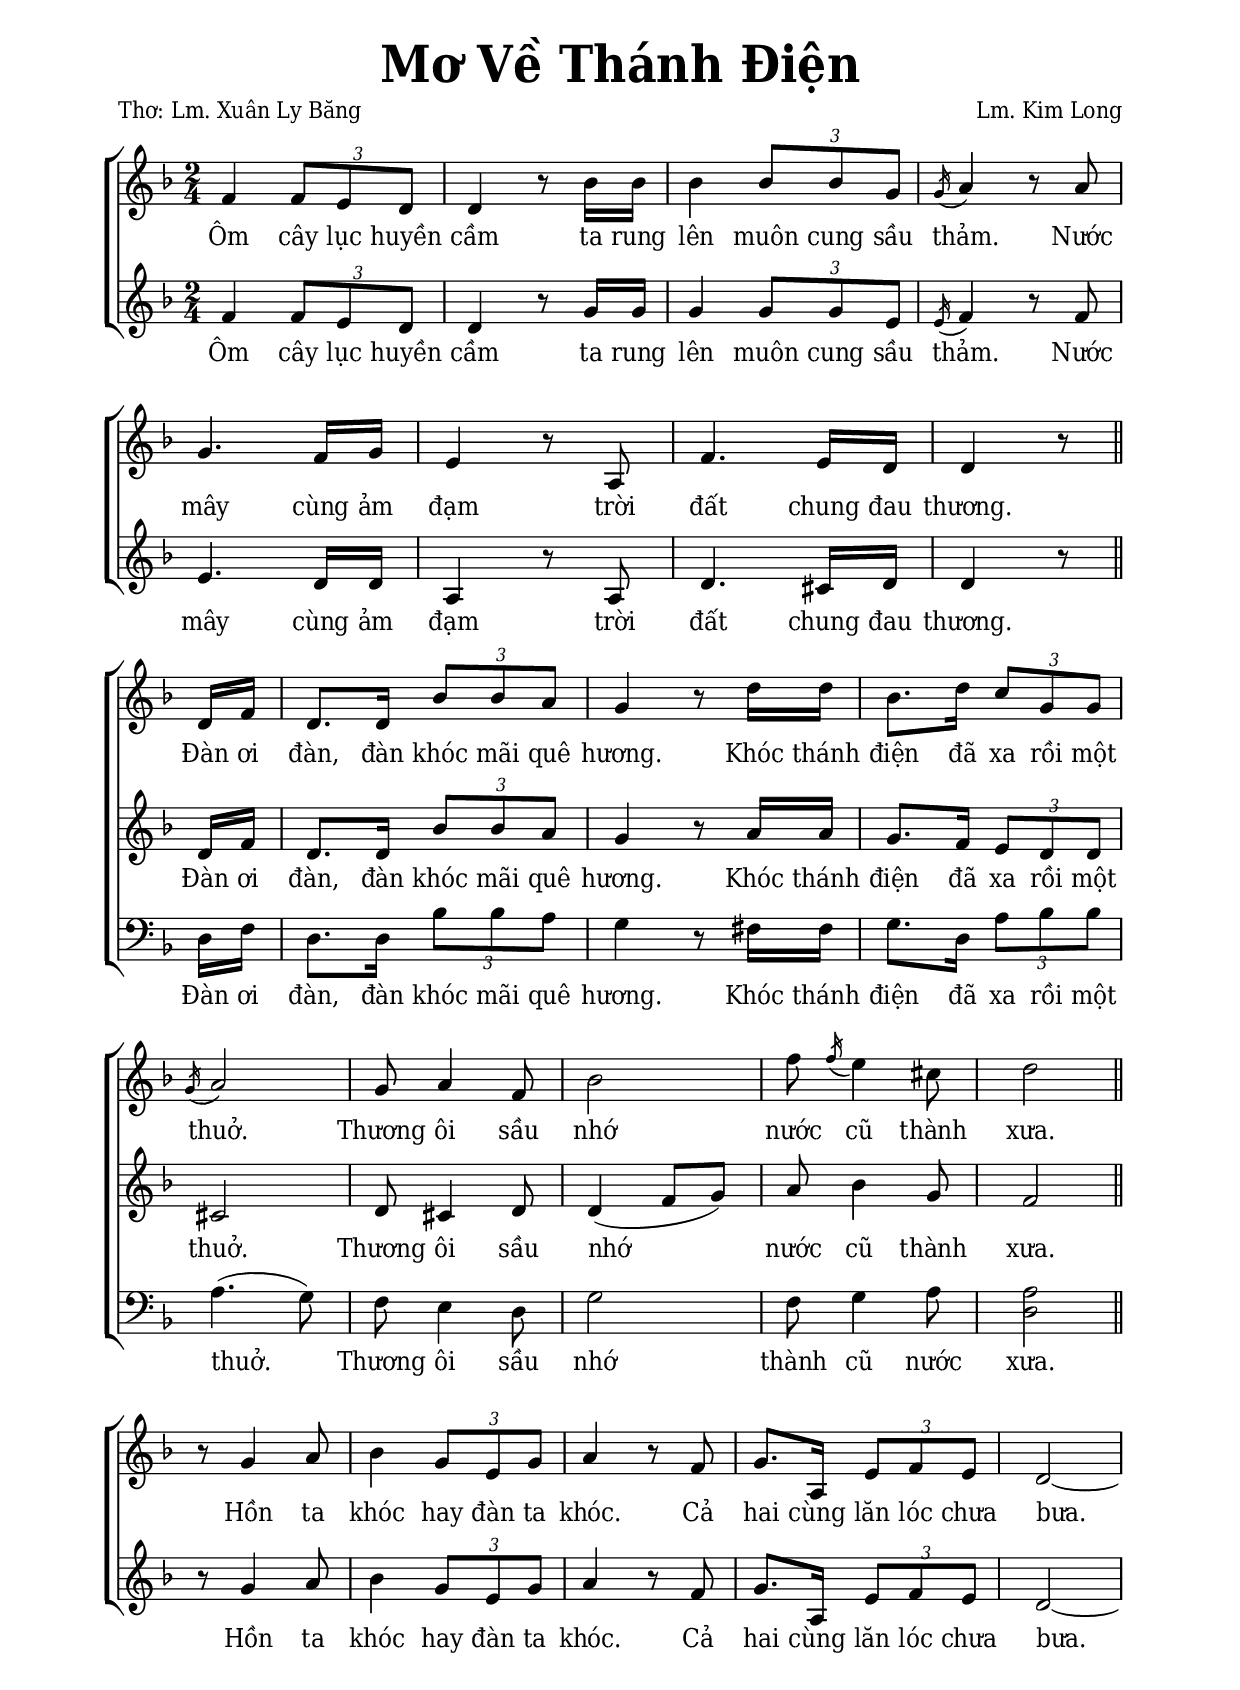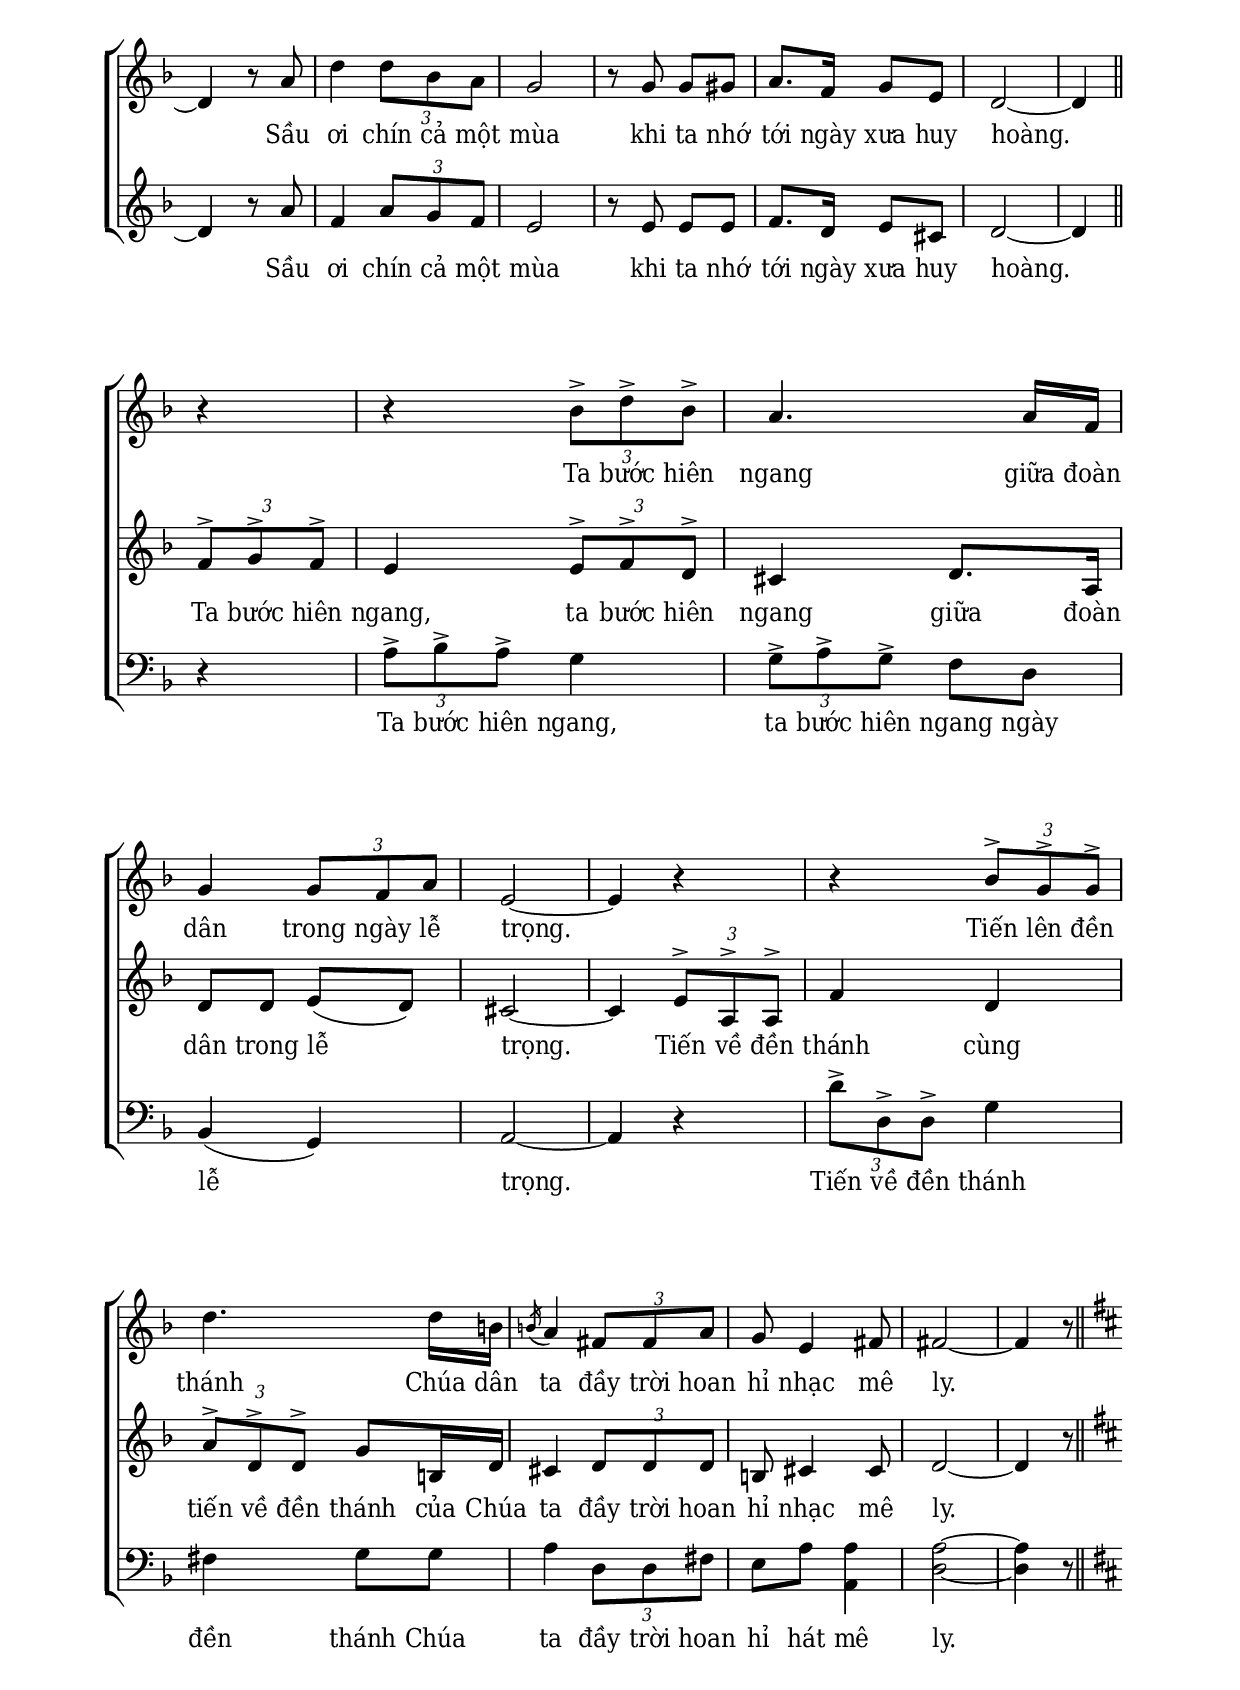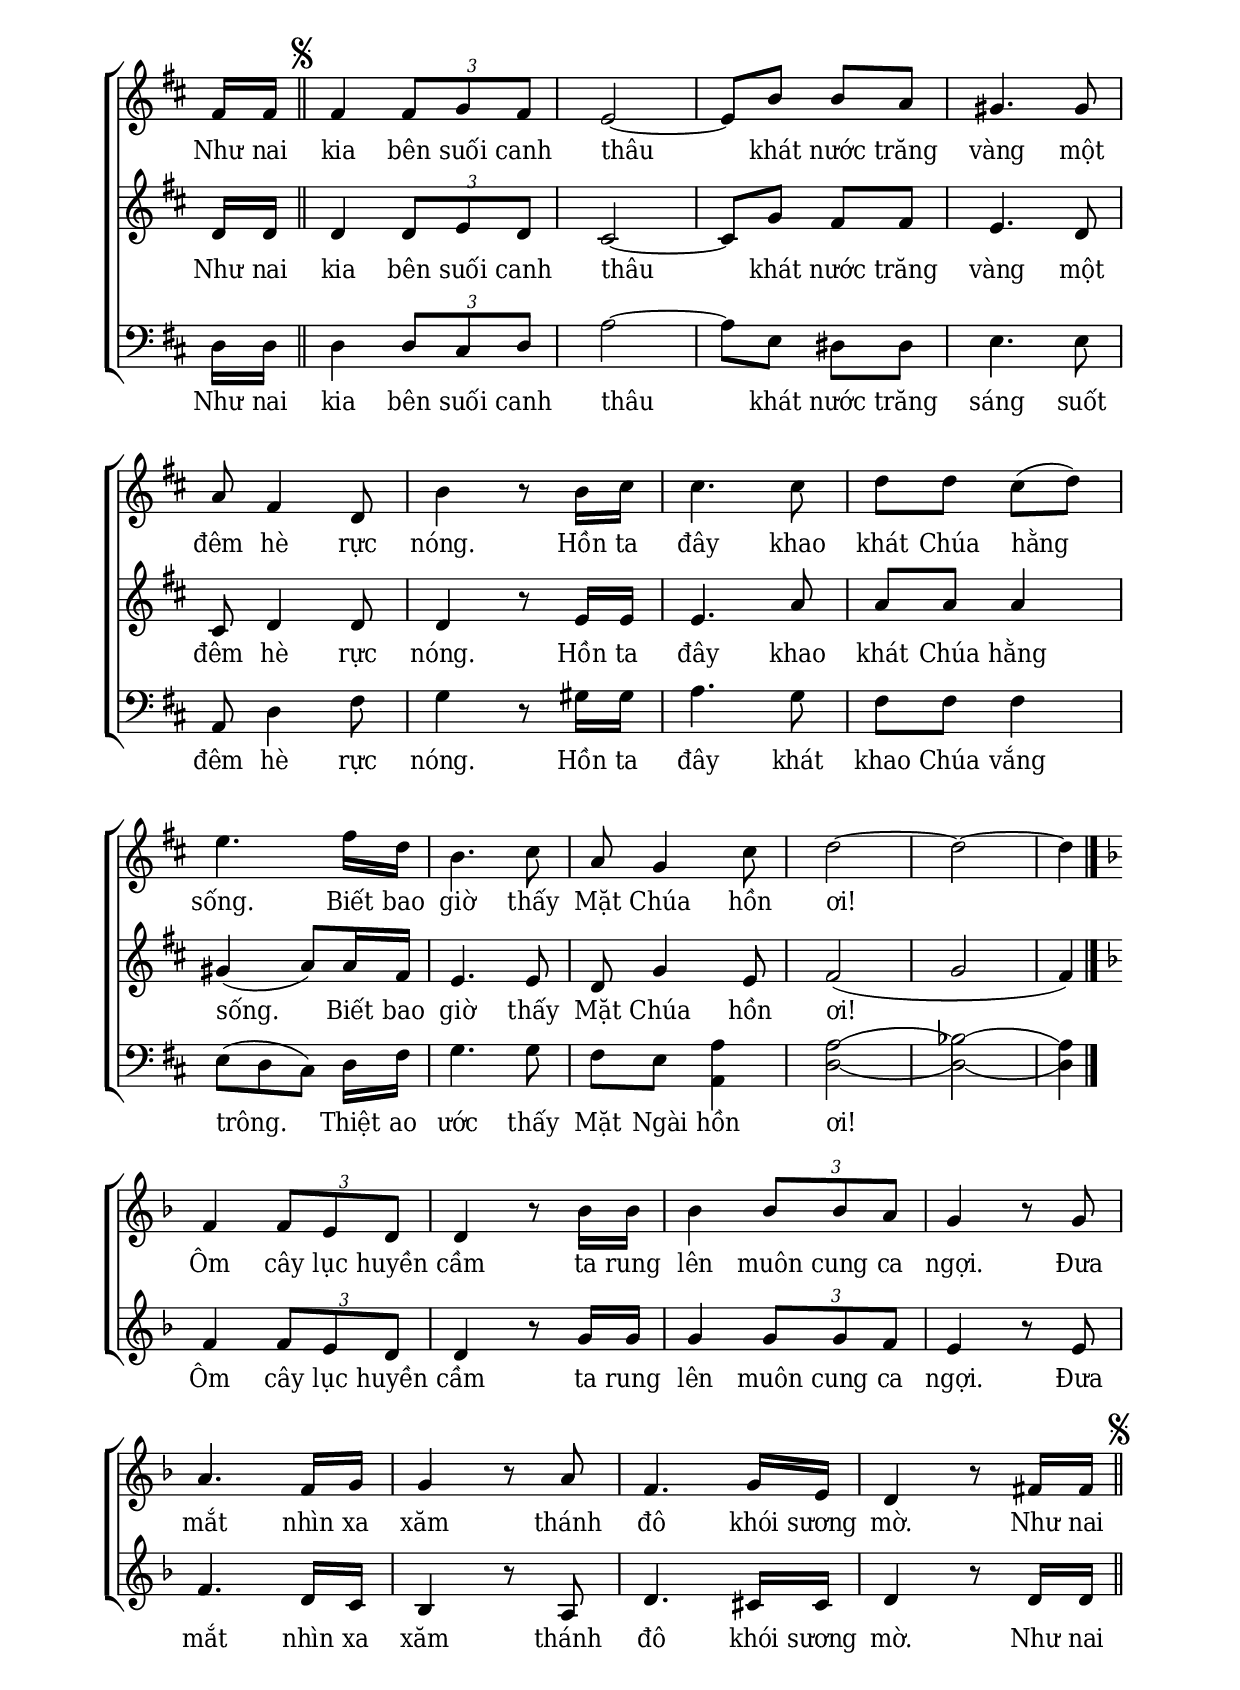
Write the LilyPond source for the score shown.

% Cài đặt chung
\version "2.22.1"
\include "english.ly"

\header {
  title = \markup { \fontsize #3 "Mơ Về Thánh Điện" }
  poet = "Thơ: Lm. Xuân Ly Băng"
  composer = "Lm. Kim Long"
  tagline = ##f
}

% Nhạc
nhacDiepKhucSop = \relative c' {
  f4 \tuplet 3/2 { f8 e d } |
  d4 r8 bf'16 bf |
  bf4 \tuplet 3/2 { bf8 bf g } |
  \slashedGrace { g16 ( } a4) r8 a |
  g4. f16 g |
  e4 r8 a, |
  f'4. e16 d |
  d4 r8 \bar "||" \break
  d16 f |
  d8. d16 \tuplet 3/2 { bf'8 bf a } |
  g4 r8 d'16 d |
  bf8. d16 \tuplet 3/2 { c8 g g } |
  \slashedGrace { g16 ( } a2) |
  g8 a4 f8 |
  bf2 |
  f'8 \slashedGrace { f16 ( } e4) cs8 |
  d2 \bar "||" \break
  
  r8 g,4 a8 |
  bf4 \tuplet 3/2 { g8 e g } |
  a4 r8 f |
  g8. a,16 \tuplet 3/2 { e'8 f e } |
  d2 ~ |
  d4 r8 a' |
  d4 \tuplet 3/2 { d8 bf a } |
  g2 |
  r8 g g gs |
  a8. f16 g8 e |
  d2 ~ |
  d4 \bar "||" \break
  
  r4 |
  r \tuplet 3/2 { bf'8 ^> d ^> bf ^> } |
  a4. a16 f |
  g4 \tuplet 3/2 { g8 f a } |
  e2 ~ |
  e4 r |
  r \tuplet 3/2 { bf'8 ^> g ^> g ^> } |
  d'4. d16 b! |
  \slashedGrace { b!16 ( } a4) \tuplet 3/2 { fs8 fs a } |
  g e4 fs8 |
  fs2 ~ |
  fs4 r8 \bar "||" \break
  
  \set Staff.printKeyCancellation = ##f
  \key d \major
  fs16 fs
  \once \override Score.RehearsalMark.font-size = #0.1
  \mark \markup { \musicglyph #"scripts.segno" }
  \bar "||"
  
  fs4 \tuplet 3/2 { fs8 g fs } |
  e2 ~ |
  e8 b' b a |
  gs4. gs8 |
  a fs4 d8 |
  b'4 r8 b16 cs |
  cs4. cs8 |
  d d cs (d) |
  e4. fs16 d |
  b4. cs8 |
  a g4 cs8 |
  d2 ~ |
  d ~ |
  \partial 4 d4 \bar "|." \break
  
  \key f \major
  f,4 \tuplet 3/2 { f8 e d } |
  d4 r8 bf'16 bf |
  bf4 \tuplet 3/2 { bf8 bf a } |
  g4 r8 g |
  a4. f16 g |
  g4 r8 a |
  f4. g16 e |
  d4 r8 fs16 fs
  \once \override Score.RehearsalMark.font-size = #0.1
  \mark \markup { \musicglyph #"scripts.segno" }
  \bar "||"
}

nhacDiepKhucAlto = \relative c' {
  f4 \tuplet 3/2 { f8 e d } |
  d4 r8 g16 g |
  g4 \tuplet 3/2 { g8 g e } |
  \slashedGrace { e16 ( } f4) r8 f |
  e4. d16 d |
  a4 r8 a |
  d4. cs16 d |
  d4 r8
  d16 f |
  d8. d16 \tuplet 3/2 { bf'8 bf a } |
  g4 r8 a16 a |
  g8. f16 \tuplet 3/2 { e8 d d } |
  cs2 |
  d8 cs4 d8 |
  d4 (f8 g) |
  a bf4 g8 |
  f2 |
  r8 g4 a8 |
  bf4 \tuplet 3/2 { g8 e g } |
  a4 r8 f |
  g8. a,16 \tuplet 3/2 { e'8 f e } |
  d2 ~ |
  d4 r8 a' |
  f4 \tuplet 3/2 { a8 g f } |
  e2 |
  r8 e e e |
  f8. d16 e8 cs |
  d2 ~ |
  d4
  \tuplet 3/2 { f8 ^> g ^> f ^> } |
  e4 \tuplet 3/2 { e8 ^> f ^> d ^> } |
  cs4 d8. a16 |
  d8 d e (d) |
  cs2 ~ |
  cs4 \tuplet 3/2 { e8 ^> a, ^> a ^> } |
  f'4 d |
  \tuplet 3/2 { a'8 ^> d, ^> d ^> } g8 b,!16 d |
  cs4 \tuplet 3/2 { d8 d d } |
  b! cs4 cs8 |
  d2 ~ |
  d4 r8
  
  \set Staff.printKeyCancellation = ##f
  \key d \major
  d16 d |
  d4 \tuplet 3/2 { d8 e d } |
  cs2 ~ |
  cs8 g' fs fs |
  e4. d8 |
  cs d4 d8 |
  d4 r8 e16 e |
  e4. a8 |
  a a a4 |
  gs (a8) a16 fs |
  e4. e8 |
  d g4 e8 |
  fs2 ( |
  g |
  fs4)
  
  \key f \major
  f4 \tuplet 3/2 { f8 e d } |
  d4 r8 g16 g |
  g4 \tuplet 3/2 { g8 g f } |
  e4 r8 e |
  f4. d16 c |
  bf4 r8 a |
  d4. cs16 cs |
  d4 r8 d16 d
}

nhacDiepKhucBas = \relative c {
  R2*7
  r4 r8
  d16 f |
  d8. d16 \tuplet 3/2 { bf'8 bf a } |
  g4 r8 fs16 fs |
  g8. d16 \tuplet 3/2 { a'8 bf bf } |
  a4. (g8) |
  f e4 d8 |
  g2 |
  f8 g4 a8 |
  <a d,>2 |
  
  R2*11
  r4
  r |
  \tuplet 3/2 { a8 ^> bf ^> a ^> } g4 |
  \tuplet 3/2 { g8 ^> a ^> g ^> } f d |
  bf4 (g) |
  a2 ~ |
  a4 r |
  \tuplet 3/2 { d'8 ^> d, ^> d ^> } g4 |
  fs4 g8 g |
  a4 \tuplet 3/2 { d,8 d fs } |
  e a <a a,>4 |
  <a d,>2 ~ |
  <a d,>4 r8
  
  \set Staff.printKeyCancellation = ##f
  \key d \major
  d,16 d |
  d4 \tuplet 3/2 { d8 cs d } |
  a'2 ~ |
  a8 e ds ds |
  e4. e8 |
  a, d4 fs8 |
  g4 r8 gs16 gs |
  a4. g8 |
  fs fs fs4 |
  e8 ([d cs]) d16 fs |
  g4. g8 |
  fs e <a a,>4 |
  <a\=1^( d,\=2_(>2 |
  <bf\=1) \=1^( d,\=2) \=2_(> |
  <a\=1) d,\=2)>4
}

% Lời
loiDiepKhucSop = \lyricmode {
  Ôm cây lục huyền cầm ta rung lên muôn cung sầu thảm.
  Nước mây cùng ảm đạm trời đất chung đau thương.
  Đàn ơi đàn, đàn khóc mãi quê hương.
  Khóc thánh điện đã xa rồi một thuở.
  Thương ôi sầu nhớ nước cũ thành xưa.
  Hồn ta khóc hay đàn ta khóc.
  Cả hai cùng lăn lóc chưa bưa.
  Sầu ơi chín cả một mùa khi ta nhớ tới ngày xưa huy hoàng.
  Ta bước hiên ngang giữa đoàn dân trong ngày lễ trọng.
  Tiến lên đền thánh Chúa dân ta đầy trời hoan hỉ nhạc mê ly.
  Như nai kia bên suối canh thâu
  khát nước trăng vàng một đêm hè rực nóng.
  Hồn ta đây khao khát Chúa hằng sống.
  Biết bao giờ thấy Mặt Chúa hồn ơi!
  Ôm cây lục huyền cầm ta rung lên muôn cung ca ngợi.
  Đưa mắt nhìn xa xăm
  thánh đô khói sương mờ.
  Như nai
}

loiDiepKhucAlto = \lyricmode {
  Ôm cây lục huyền cầm ta rung lên muôn cung sầu thảm.
  Nước mây cùng ảm đạm trời đất chung đau thương.
  Đàn ơi đàn, đàn khóc mãi quê hương.
  Khóc thánh điện đã xa rồi một thuở.
  Thương ôi sầu nhớ nước cũ thành xưa.
  Hồn ta khóc hay đàn ta khóc.
  Cả hai cùng lăn lóc chưa bưa.
  Sầu ơi chín cả một mùa khi ta nhớ tới ngày xưa huy hoàng.
  Ta bước hiên ngang,
  ta bước hiên ngang giữa đoàn dân trong lễ trọng.
  Tiến về đền thánh cùng tiến về đền thánh của Chúa ta
  đầy trời hoan hỉ nhạc mê ly.
  Như nai kia bên suối canh thâu
  khát nước trăng vàng một đêm hè rực nóng.
  Hồn ta đây khao khát Chúa hằng sống.
  Biết bao giờ thấy Mặt Chúa hồn ơi!
  Ôm cây lục huyền cầm ta rung lên muôn cung ca ngợi.
  Đưa mắt nhìn xa xăm
  thánh đô khói sương mờ.
  Như nai
}

loiDiepKhucBas = \lyricmode {
  Đàn ơi đàn, đàn khóc mãi quê hương.
  Khóc thánh điện đã xa rồi một thuở.
  Thương ôi sầu nhớ thành cũ nước xưa.
  Ta bước hiên ngang, ta bước hiên ngang ngày lễ trọng.
  Tiến về đền thánh đền thánh Chúa ta
  đầy trời hoan hỉ hát mê ly.
  Như nai kia bên suối canh thâu khát nước trăng sáng
  suốt đêm hè rực nóng.
  Hồn ta đây khát khao Chúa vắng trông.
  Thiệt ao ước thấy Mặt Ngài hồn ơi!
}

% Dàn trang
\paper {
  #(set-paper-size "a4")
  top-margin = 10\mm
  bottom-margin = 10\mm
  left-margin = 20\mm
  right-margin = 20\mm
  indent = #0
  #(define fonts
    (make-pango-font-tree
      "Deja Vu Serif Condensed"
      "Deja Vu Serif Condensed"
      "Deja Vu Serif Condensed"
      (/ 20 20)))
  print-page-number = #f
  page-count = #3
}

TongNhip = {
  \key f \major \time 2/4
  \set Timing.beamExceptions = #'()
  \set Timing.baseMoment = #(ly:make-moment 1/4)
  \set Timing.beatStructure = #'(1 1)
}

\score {
  \new ChoirStaff <<
    \new Staff <<
        \clef treble
        \new Voice = beSop {
          \TongNhip \nhacDiepKhucSop
        }
      \new Lyrics \lyricsto beSop \loiDiepKhucSop
    >>
    \new Staff <<
        \clef treble
        \new Voice = beAlto {
          \TongNhip \nhacDiepKhucAlto
        }
      \new Lyrics \lyricsto beAlto \loiDiepKhucAlto
    >>
    \new Staff <<
        \clef "bass"
        \new Voice = beBas {
          \TongNhip \nhacDiepKhucBas
        }
      \new Lyrics \lyricsto beBas \loiDiepKhucBas
    >>
  >>
  \layout {
    \override Lyrics.LyricSpace.minimum-distance = #0.8
    \override Score.BarNumber.break-visibility = ##(#f #f #f)
    \override Score.SpacingSpanner.uniform-stretching = ##t
    \context {
      \Staff \RemoveEmptyStaves
      \override VerticalAxisGroup.remove-first = ##t
    }
  }
}
